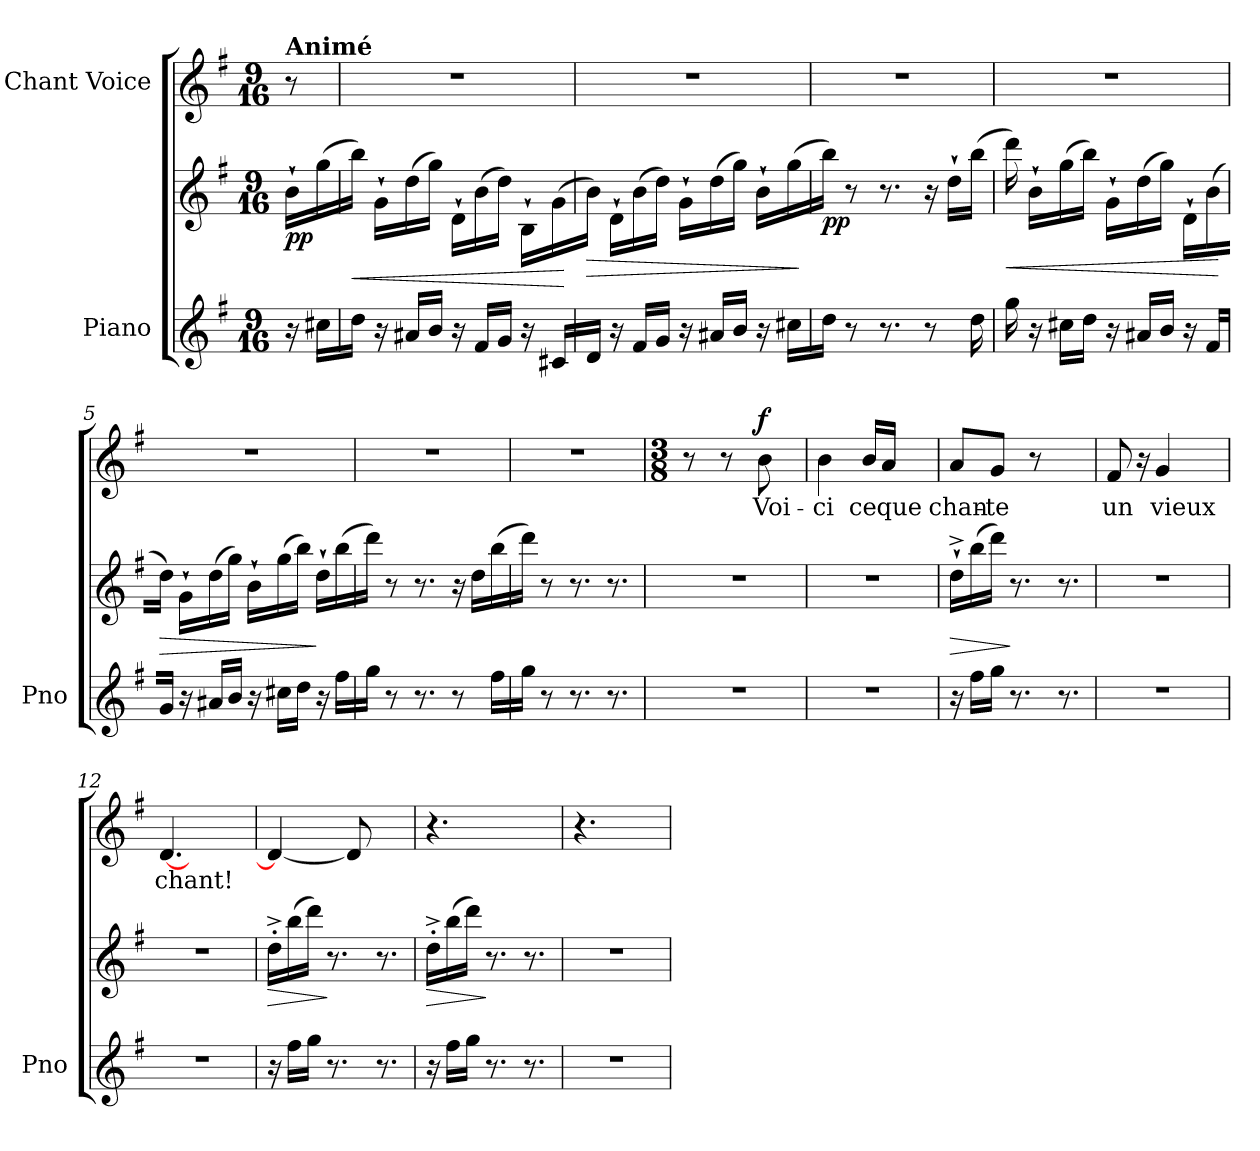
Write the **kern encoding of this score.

**kern	**kern	**dynam	**kern	**text	**dynam
*part2	*part2	*part2	*part1	*part1	*part1
*staff3	*staff2	*staff2/3	*staff1	*staff1	*staff1
*I"Piano	*	*	*I"Chant Voice	*	*
*I'Pno	*	*	*	*	*
*clefG2	*clefG2	*	*clefG2	*	*
*k[f#]	*k[f#]	*	*k[f#]	*	*
*M9/16	*M9/16	*	*M9/16	*	*
=	=	=	=	=	=
!	!	!	!LO:TX:a:B:t=Animé	!	!
!	!	!LO:DY:b	!	!	!
16r	16b`\LL	pp	8r	.	.
16cc#X\LL	(16gg\	.	.	.	.
=1	=1	=1	=1	=1	=1
!	!	!LO:HP:b	!	!	!
16dd\JJ	16bb\JJ)	<	16%9r	.	.
16r	16g`\LL	.	.	.	.
16a#X/LL	(16dd\	.	.	.	.
16b/JJ	16gg\JJ)	.	.	.	.
16r	16d`\LL	.	.	.	.
16f#/LL	(16b\	.	.	.	.
16g/JJ	16dd\JJ)	.	.	.	.
16r	16B`\LL	.	.	.	.
16c#X/LL	(16g\	.	.	.	.
.	.	[	.	.	.
=2	=2	=2	=2	=2	=2
!	!	!LO:HP:b	!	!	!
16d/JJ	16b\JJ)	>	16%9r	.	.
16r	16d`\LL	.	.	.	.
16f#/LL	(16b\	.	.	.	.
16g/JJ	16dd\JJ)	.	.	.	.
16r	16g`\LL	.	.	.	.
16a#X/LL	(16dd\	.	.	.	.
16b/JJ	16gg\JJ)	.	.	.	.
16r	16b`\LL	.	.	.	.
16cc#X\LL	(16gg\	.	.	.	.
.	.	]	.	.	.
=3	=3	=3	=3	=3	=3
!	!	!LO:DY:b	!	!	!
16dd\JJ	16bb\JJ)	pp	16%9r	.	.
8r	8r	.	.	.	.
8.r	8.r	.	.	.	.
8r	16r	.	.	.	.
.	16dd`\LL	.	.	.	.
16dd\	(16bb\JJ	.	.	.	.
!!LO:LB:g=z
=4	=4	=4	=4	=4	=4
!	!	!LO:HP:b	!	!	!
16gg\	16ddd\)	<	16%9r	.	.
16r	16b`\LL	.	.	.	.
16cc#X\LL	(16gg\	.	.	.	.
16dd\JJ	16bb\JJ)	.	.	.	.
16r	16g`\LL	.	.	.	.
16a#X/LL	(16dd\	.	.	.	.
16b/JJ	16gg\JJ)	.	.	.	.
16r	16d`\LL	.	.	.	.
16f#/LL	(16b\	.	.	.	.
.	.	[	.	.	.
=5	=5	=5	=5	=5	=5
!	!	!LO:HP:b	!	!	!
16g/JJ	16dd\JJ)	>	16%9r	.	.
16r	16g`\LL	.	.	.	.
16a#X/LL	(16dd\	.	.	.	.
16b/JJ	16gg\JJ)	.	.	.	.
16r	16b`\LL	.	.	.	.
16cc#X\LL	(16gg\	.	.	.	.
16dd\JJ	16bb\JJ)	.	.	.	.
16r	16dd`\LL	]	.	.	.
16ff#\LL	(16bb\	.	.	.	.
=6	=6	=6	=6	=6	=6
16gg\JJ	16ddd\JJ)	.	16%9r	.	.
8r	8r	.	.	.	.
8.r	8.r	.	.	.	.
8r	16r	.	.	.	.
.	16dd\LL	.	.	.	.
16ff#\LL	(16bb\	.	.	.	.
=7	=7	=7	=7	=7	=7
16gg\JJ	16ddd\JJ)	.	16%9r	.	.
8r	8r	.	.	.	.
8.r	8.r	.	.	.	.
8.r	8.r	.	.	.	.
!!LO:LB:g=z
=8	=8	=8	=8	=8	=8
*	*	*	*M3/8	*	*
!	!	!	!LO:N:vis=8	!	!
16%9r	16%9r	.	8.r	.	.
!	!	!	!LO:N:vis=8	!	!
.	.	.	8.r	.	.
!	!	!	!	!LO:LY:b	!LO:DY:a
.	.	.	8b\	Voi-	f
.	.	.	16ryy	.	.
=9	=9	=9	=9	=9	=9
!	!	!	!	!LO:LY:b	!
16%9r	16%9r	.	4b\	-ci	.
!	!	!	!	!LO:LY:b	!
.	.	.	16b/LL	ce	.
!	!	!	!	!LO:LY:b	!
.	.	.	16a/JJ	que	.
.	.	.	8.ryy	.	.
=10	=10	=10	=10	=10	=10
!	!	!LO:HP:b	!	!LO:LY:b	!
16r	16dd`^\LL	>	8a/L	chan-	.
16ff#\LL	(16bb\	.	.	.	.
!	!	!	!	!LO:LY:b	!
16gg\JJ	16ddd\JJ)	.	8g/J	-te	.
8.r	8.r	]	.	.	.
.	.	.	8r	.	.
8.r	8.r	.	8.ryy	.	.
=11	=11	=11	=11	=11	=11
!	!	!	!	!LO:LY:b	!
16%9r	16%9r	.	8f#/	un	.
.	.	.	16r	.	.
!	!	!	!	!LO:LY:b	!
.	.	.	4g/	vieux	.
.	.	.	8ryy	.	.
=12	=12	=12	=12	=12	=12
!	!	!	!	!LO:LY:b	!
16%9r	16%9r	.	[4.d/	chant!	.
.	.	.	8.ryy	.	.
=13	=13	=13	=13	=13	=13
!	!	!LO:HP:b	!	!	!
16r	16dd'^\LL	>	4d/_	.	.
16ff#\LL	(16bb\	.	.	.	.
16gg\JJ	16ddd\JJ)	.	.	.	.
8.r	8.r	]	.	.	.
.	.	.	8d/]	.	.
8.r	8.r	.	8.ryy	.	.
!!LO:LB:g=z
=14	=14	=14	=14	=14	=14
!	!	!LO:HP:b	!	!	!
16r	16dd'^\LL	>	4.r	.	.
16ff#\LL	(16bb\	.	.	.	.
16gg\JJ	16ddd\JJ)	.	.	.	.
8.r	8.r	]	.	.	.
8.r	8.r	.	8.ryy	.	.
=15	=15	=15	=15	=15	=15
16%9r	16%9r	.	4.r	.	.
.	.	.	8.ryy	.	.
=	=	=	=	=	=
*-	*-	*-	*-	*-	*-
